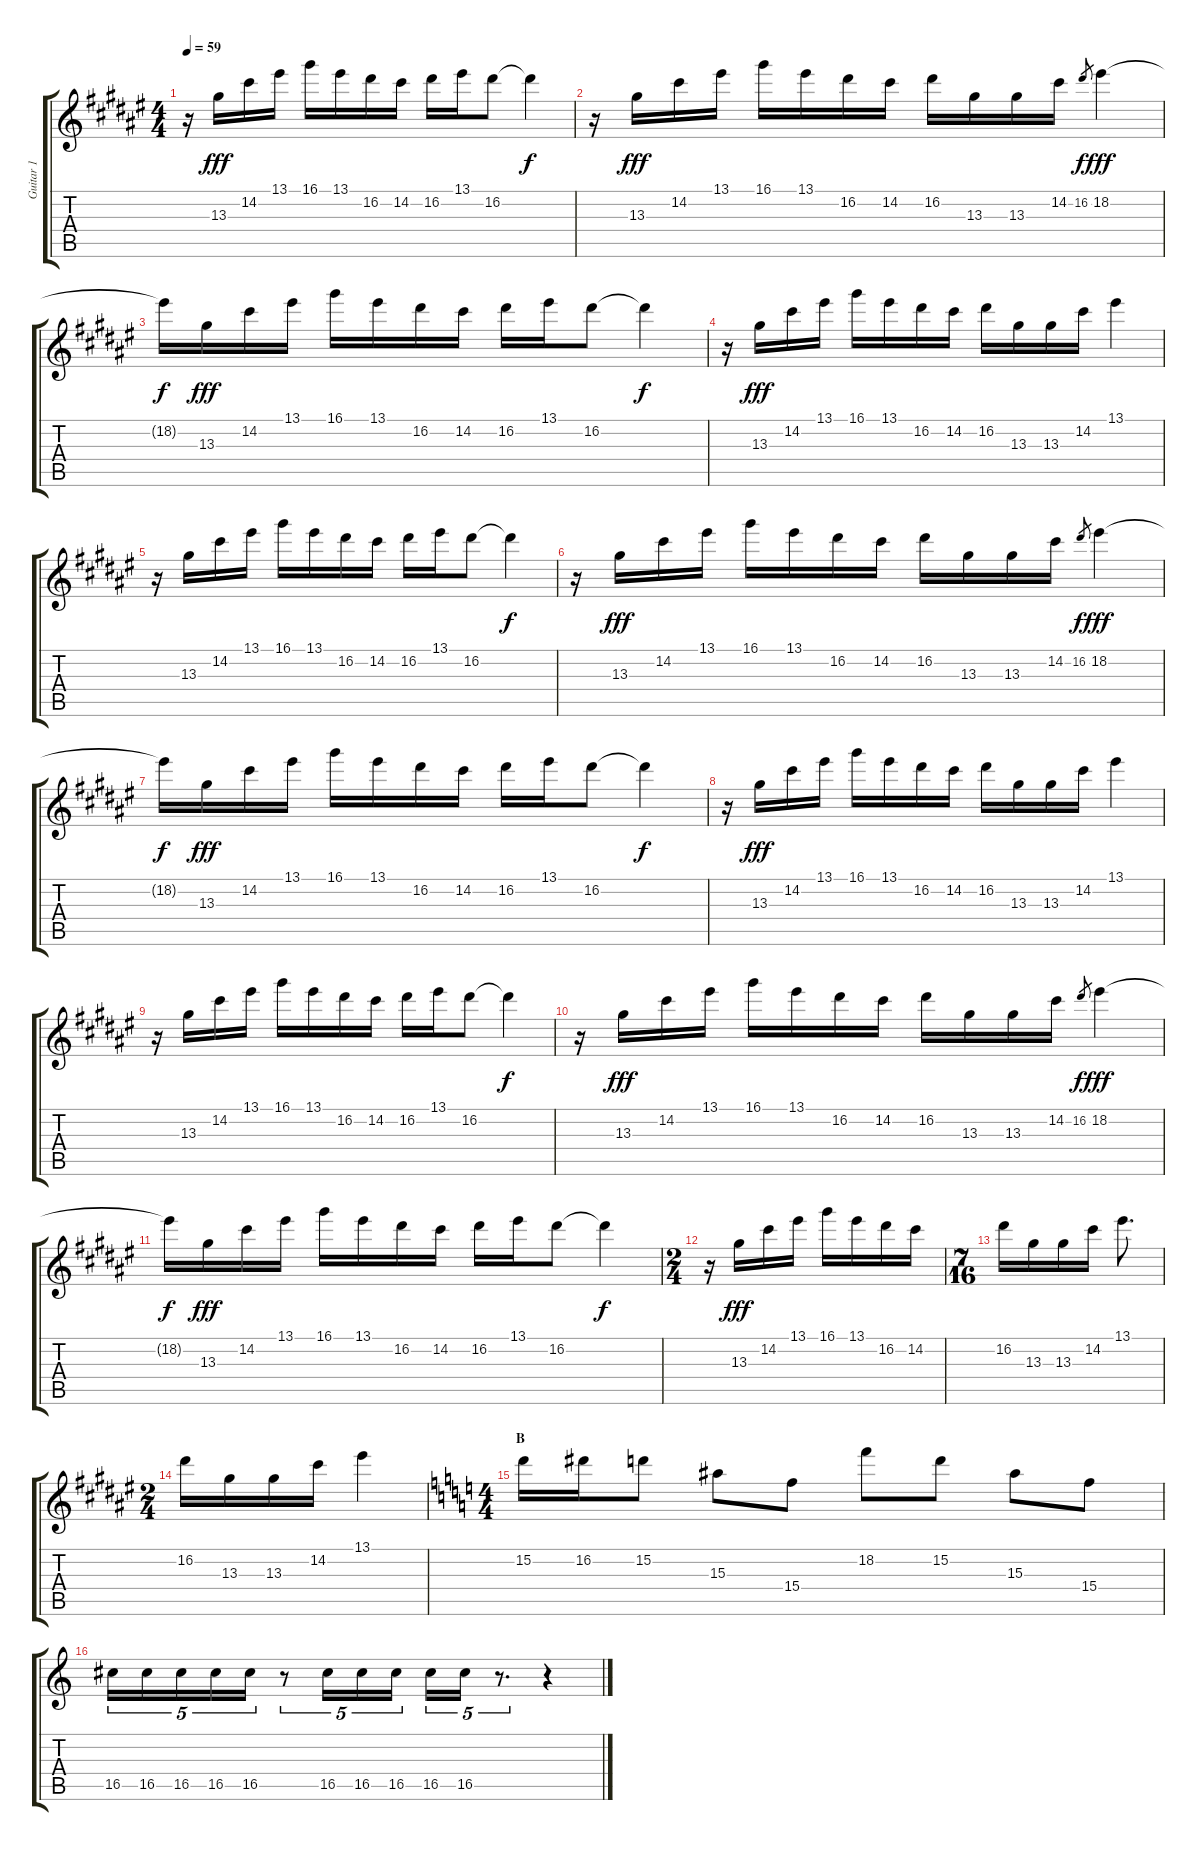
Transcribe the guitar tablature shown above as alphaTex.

\track ("Guitar 1" "Guitar 1") {instrument distortionguitar}
\staff {score tabs}
\tuning (E4 B3 G3 D3 A2 E2) {hide}
\ts (4 4)
\tempo 59
\clef g2
\ks f#
r.16{dy fff instrument distortionguitar} 13.3.16 14.2.16 13.1.16 16.1.16 13.1.16 16.2.16 14.2.16 16.2.16 13.1.16 16.2.8 16.2{t}.4{dy f} |
r.16 13.3.16{dy fff} 14.2.16 13.1.16 16.1.16 13.1.16 16.2.16 14.2.16 16.2.16 13.3.16 13.3.16 14.2.16 16.2.8{gr dy f} 18.2.4{dy fff} |
18.2{t}.16{dy f} 13.3.16{dy fff} 14.2.16 13.1.16 16.1.16 13.1.16 16.2.16 14.2.16 16.2.16 13.1.16 16.2.8 16.2{t}.4{dy f} |
r.16 13.3.16{dy fff} 14.2.16 13.1.16 16.1.16 13.1.16 16.2.16 14.2.16 16.2.16 13.3.16 13.3.16 14.2.16 13.1.4 |
r.16 13.3.16 14.2.16 13.1.16 16.1.16 13.1.16 16.2.16 14.2.16 16.2.16 13.1.16 16.2.8 16.2{t}.4{dy f} |
r.16 13.3.16{dy fff} 14.2.16 13.1.16 16.1.16 13.1.16 16.2.16 14.2.16 16.2.16 13.3.16 13.3.16 14.2.16 16.2.8{gr dy f} 18.2.4{dy fff} |
18.2{t}.16{dy f} 13.3.16{dy fff} 14.2.16 13.1.16 16.1.16 13.1.16 16.2.16 14.2.16 16.2.16 13.1.16 16.2.8 16.2{t}.4{dy f} |
r.16 13.3.16{dy fff} 14.2.16 13.1.16 16.1.16 13.1.16 16.2.16 14.2.16 16.2.16 13.3.16 13.3.16 14.2.16 13.1.4 |
r.16 13.3.16 14.2.16 13.1.16 16.1.16 13.1.16 16.2.16 14.2.16 16.2.16 13.1.16 16.2.8 16.2{t}.4{dy f} |
r.16 13.3.16{dy fff} 14.2.16 13.1.16 16.1.16 13.1.16 16.2.16 14.2.16 16.2.16 13.3.16 13.3.16 14.2.16 16.2.8{gr dy f} 18.2.4{dy fff} |
18.2{t}.16{dy f} 13.3.16{dy fff} 14.2.16 13.1.16 16.1.16 13.1.16 16.2.16 14.2.16 16.2.16 13.1.16 16.2.8 16.2{t}.4{dy f} |
\ts (2 4)
r.16 13.3.16{dy fff} 14.2.16 13.1.16 16.1.16 13.1.16 16.2.16 14.2.16 |
\ts (7 16)
16.2.16 13.3.16 13.3.16 14.2.16 13.1.8{d} |
\ts (2 4)
16.2.16 13.3.16 13.3.16 14.2.16 13.1.4 |
\ts (4 4)
\section ("" "B")
\ks c
15.2.16 16.2.16 15.2.8 15.3.8 15.4.8 18.2.8 15.2.8 15.3.8 15.4.8 |
16.5.16{tu (5 4)} 16.5.16{tu (5 4)} 16.5.16{tu (5 4)} 16.5.16{tu (5 4)} 16.5.16{tu (5 4)} r.8{tu (5 4)} 16.5.16{tu (5 4)} 16.5.16{tu (5 4)} 16.5.16{tu (5 4)} 16.5.16{tu (5 4)} 16.5.16{tu (5 4)} r.8{d tu (5 4)} r.4
